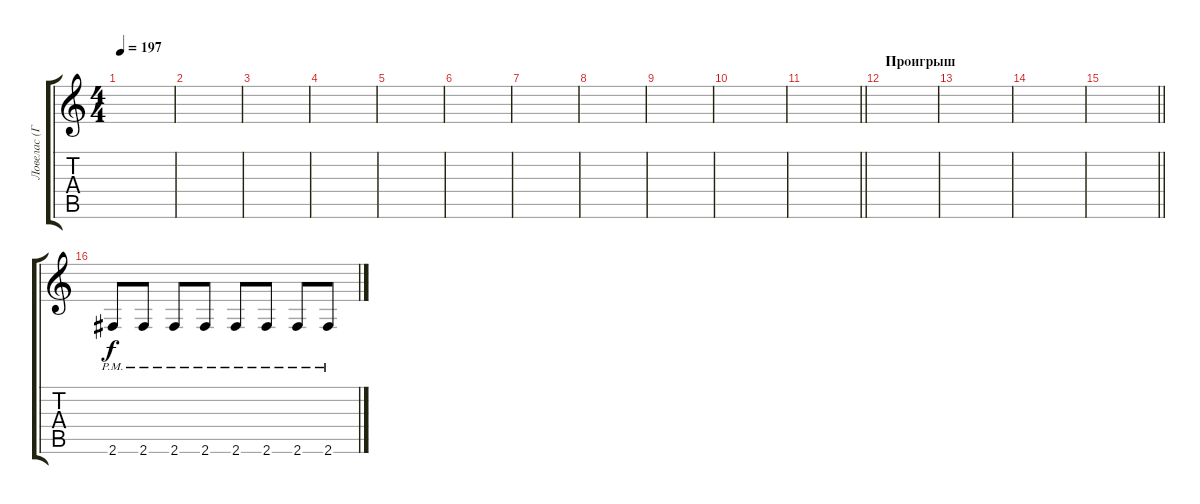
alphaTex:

\track ("Ловелас (Гитара)" "Ловелас (Г") {instrument distortionguitar}
\staff {score tabs}
\tuning (E4 B3 G3 D3 A2 E2) {hide}
\ts (4 4)
\tempo 197
\clef g2
\ks c
|
|
|
|
|
|
|
|
|
|
\barLineRight lightlight
|
\section ("" "Проигрыш")
|
|
|
\barLineRight lightlight
|
\section ("" "")
2.6{pm}.8 2.6{pm}.8 2.6{pm}.8 2.6{pm}.8 2.6{pm}.8 2.6{pm}.8 2.6{pm}.8 2.6{pm}.8
